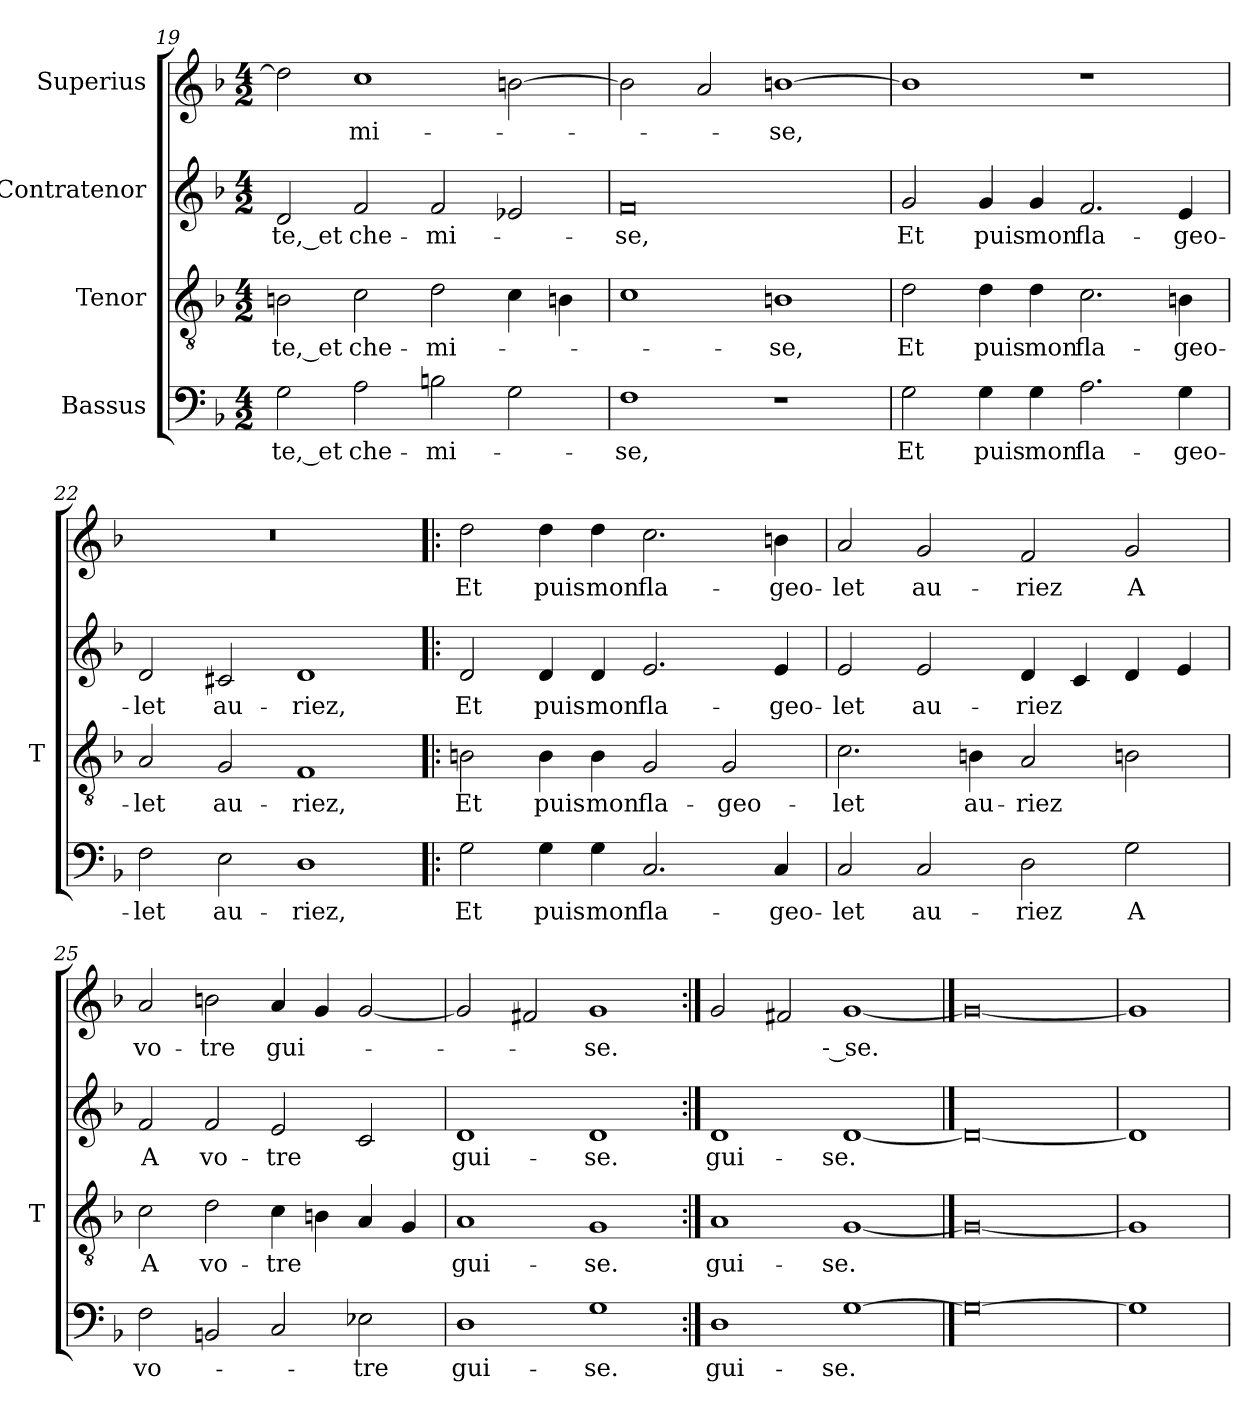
**kern	**text	**kern	**text	**kern	**text	**kern	**text
*part4	*part4	*part3	*part3	*part2	*part2	*part1	*part1
*staff4	*staff4	*staff3	*staff3	*staff2	*staff2	*staff1	*staff1
*I"Bassus	*	*I"Tenor	*	*I"Contratenor	*	*I"Superius	*
*	*	*I'T	*	*	*	*	*
*clefF4	*	*clefGv2	*	*clefG2	*	*clefG2	*
*k[b-]	*	*k[b-]	*	*k[b-]	*	*k[b-]	*
*M4/2	*	*M4/2	*	*M4/2	*	*M4/2	*
=19	=19	=19	=19	=19	=19	=19	=19
2G	-te,_et	2Bn	-te,_et	2d	-te,_et	2dd]	.
2A	che-	2c	che-	2f	che-	1cc	mi-
2B	mi-	2d	mi-	2f	mi-	.	.
2G	.	4c	.	2e-X	.	[2b	.
.	.	4Bn	.	.	.	.	.
=20	=20	=20	=20	=20	=20	=20	=20
1F	-se,	1c	.	0f	-se,	2b]	.
.	.	.	.	.	.	2a	.
1r	.	1Bn	-se,	.	.	[1b	-se,
=21	=21	=21	=21	=21	=21	=21	=21
2G	-Et	2d	-Et	2g	-Et	1b]	.
4G	-puis	4d	-puis	4g	-puis	.	.
4G	-mon	4d	-mon	4g	-mon	.	.
2.A	fla-	2.c	fla-	2.f	fla-	1r	.
4G	geo-	4Bn	geo-	4e	geo-	.	.
=22	=22	=22	=22	=22	=22	=22	=22
2F	-let	2A	-let	2d	-let	0r	.
2E	au-	2G	au-	2c#X	au-	.	.
1D	-riez,	1F	-riez,	1d	-riez,	.	.
=23!|:	=23!|:	=23!|:	=23!|:	=23!|:	=23!|:	=23!|:	=23!|:
2G	-Et	2Bn	-Et	2d	-Et	2dd	-Et
4G	-puis	4B	-puis	4d	-puis	4dd	-puis
4G	-mon	4B	-mon	4d	-mon	4dd	-mon
2.C	fla-	2G	fla-	2.e	fla-	2.cc	fla-
.	.	2G	geo-	.	.	.	.
4C	geo-	.	.	4e	geo-	4b	geo-
=24	=24	=24	=24	=24	=24	=24	=24
2C	-let	2.c	-let	2e	-let	2a	-let
2C	au-	.	.	2e	au-	2g	au-
.	.	4Bn	au-	.	.	.	.
2D	-riez	2A	-riez	4d	-riez	2f	-riez
.	.	.	.	4c	.	.	.
2G	-A	2Bn	.	4d	.	2g	-A
.	.	.	.	4e	.	.	.
=25	=25	=25	=25	=25	=25	=25	=25
2F	vo-	2c	-A	2f	-A	2a	vo-
2BB	.	2d	vo-	2f	vo-	2b	-tre
2C	.	4c	-tre	2e	-tre	4a	gui-
.	.	4Bn	.	.	.	4g	.
2E-X	-tre	4A	.	2c	.	[2g	.
.	.	4G	.	.	.	.	.
=26	=26	=26	=26	=26	=26	=26	=26
1D	gui-	1A	gui-	1d	gui-	2g]	.
.	.	.	.	.	.	2f#X	.
1G	-se.	1G	-se.	1d	-se.	1g	-se.
=27:|!	=27:|!	=27:|!	=27:|!	=27:|!	=27:|!	=27:|!	=27:|!
1D	gui-	1A	gui-	1d	gui-	2g	.
.	.	.	.	.	.	2f#X	.
[1G	-se.	[1G	-se.	[1d	-se.	[1g	-- se.
==28	==28	==28	==28	==28	==28	==28	==28
0G_	.	0G_	.	0d_	.	0g_	.
=29	=29	=29	=29	=29	=29	=29	=29
1G]	.	1G]	.	1d]	.	1g]	.
=	=	=	=	=	=	=	=
*-	*-	*-	*-	*-	*-	*-	*-
